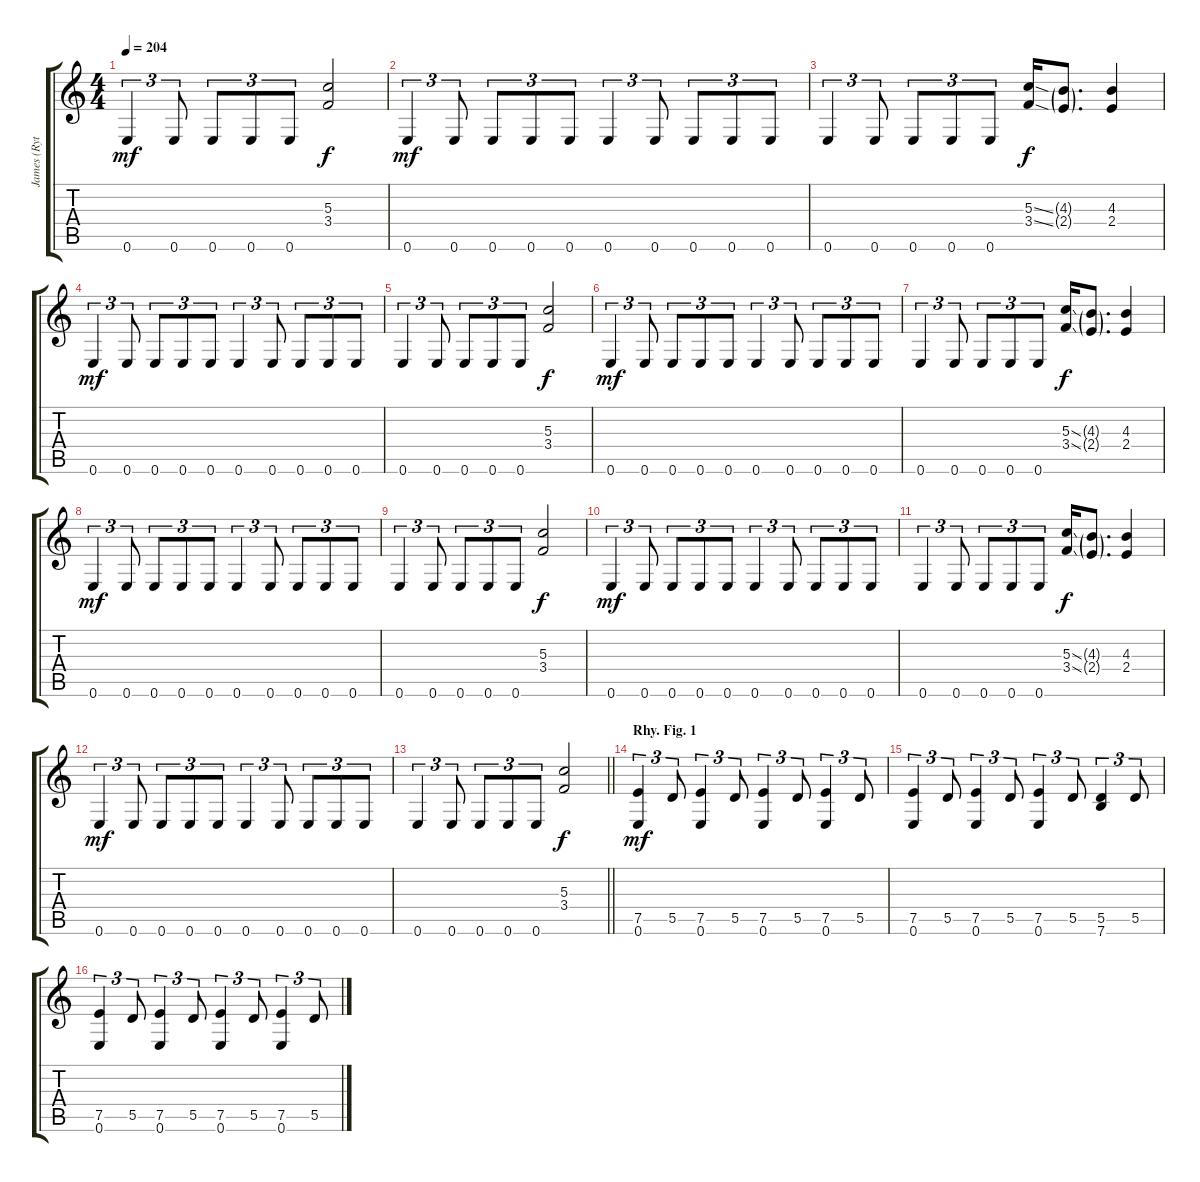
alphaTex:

\track ("James (Rythm Guitar)" "James (Ryt") {instrument overdrivenguitar}
\staff {score tabs}
\tuning (E4 B3 G3 D3 A2 E2) {hide}
\ts (4 4)
\tempo 204
\clef g2
\ks c
0.6.4{tu (3 2) dy mf} 0.6.8{tu (3 2)} 0.6.8{tu (3 2)} 0.6.8{tu (3 2)} 0.6.8{tu (3 2)} (5.3 3.4).2{dy f} |
0.6.4{tu (3 2) dy mf} 0.6.8{tu (3 2)} 0.6.8{tu (3 2)} 0.6.8{tu (3 2)} 0.6.8{tu (3 2)} 0.6.4{tu (3 2)} 0.6.8{tu (3 2)} 0.6.8{tu (3 2)} 0.6.8{tu (3 2)} 0.6.8{tu (3 2)} |
0.6.4{tu (3 2)} 0.6.8{tu (3 2)} 0.6.8{tu (3 2)} 0.6.8{tu (3 2)} 0.6.8{tu (3 2)} (5.3{ss} 3.4{ss}).16{dy f} (4.3{g} 2.4{g}).8{d} (4.3 2.4).4 |
0.6.4{tu (3 2) dy mf} 0.6.8{tu (3 2)} 0.6.8{tu (3 2)} 0.6.8{tu (3 2)} 0.6.8{tu (3 2)} 0.6.4{tu (3 2)} 0.6.8{tu (3 2)} 0.6.8{tu (3 2)} 0.6.8{tu (3 2)} 0.6.8{tu (3 2)} |
0.6.4{tu (3 2)} 0.6.8{tu (3 2)} 0.6.8{tu (3 2)} 0.6.8{tu (3 2)} 0.6.8{tu (3 2)} (5.3 3.4).2{dy f} |
0.6.4{tu (3 2) dy mf} 0.6.8{tu (3 2)} 0.6.8{tu (3 2)} 0.6.8{tu (3 2)} 0.6.8{tu (3 2)} 0.6.4{tu (3 2)} 0.6.8{tu (3 2)} 0.6.8{tu (3 2)} 0.6.8{tu (3 2)} 0.6.8{tu (3 2)} |
0.6.4{tu (3 2)} 0.6.8{tu (3 2)} 0.6.8{tu (3 2)} 0.6.8{tu (3 2)} 0.6.8{tu (3 2)} (5.3{ss} 3.4{ss}).16{dy f} (4.3{g} 2.4{g}).8{d} (4.3 2.4).4 |
0.6.4{tu (3 2) dy mf} 0.6.8{tu (3 2)} 0.6.8{tu (3 2)} 0.6.8{tu (3 2)} 0.6.8{tu (3 2)} 0.6.4{tu (3 2)} 0.6.8{tu (3 2)} 0.6.8{tu (3 2)} 0.6.8{tu (3 2)} 0.6.8{tu (3 2)} |
0.6.4{tu (3 2)} 0.6.8{tu (3 2)} 0.6.8{tu (3 2)} 0.6.8{tu (3 2)} 0.6.8{tu (3 2)} (5.3 3.4).2{dy f} |
0.6.4{tu (3 2) dy mf} 0.6.8{tu (3 2)} 0.6.8{tu (3 2)} 0.6.8{tu (3 2)} 0.6.8{tu (3 2)} 0.6.4{tu (3 2)} 0.6.8{tu (3 2)} 0.6.8{tu (3 2)} 0.6.8{tu (3 2)} 0.6.8{tu (3 2)} |
0.6.4{tu (3 2)} 0.6.8{tu (3 2)} 0.6.8{tu (3 2)} 0.6.8{tu (3 2)} 0.6.8{tu (3 2)} (5.3{ss} 3.4{ss}).16{dy f} (4.3{g} 2.4{g}).8{d} (4.3 2.4).4 |
0.6.4{tu (3 2) dy mf} 0.6.8{tu (3 2)} 0.6.8{tu (3 2)} 0.6.8{tu (3 2)} 0.6.8{tu (3 2)} 0.6.4{tu (3 2)} 0.6.8{tu (3 2)} 0.6.8{tu (3 2)} 0.6.8{tu (3 2)} 0.6.8{tu (3 2)} |
\barLineRight lightlight
0.6.4{tu (3 2)} 0.6.8{tu (3 2)} 0.6.8{tu (3 2)} 0.6.8{tu (3 2)} 0.6.8{tu (3 2)} (5.3 3.4).2{dy f} |
\section ("" "Rhy. Fig. 1")
(7.5 0.6).4{tu (3 2) dy mf} 5.5.8{tu (3 2)} (7.5 0.6).4{tu (3 2)} 5.5.8{tu (3 2)} (7.5 0.6).4{tu (3 2)} 5.5.8{tu (3 2)} (7.5 0.6).4{tu (3 2)} 5.5.8{tu (3 2)} |
(7.5 0.6).4{tu (3 2)} 5.5.8{tu (3 2)} (7.5 0.6).4{tu (3 2)} 5.5.8{tu (3 2)} (7.5 0.6).4{tu (3 2)} 5.5.8{tu (3 2)} (5.5 7.6).4{tu (3 2)} 5.5.8{tu (3 2)} |
(7.5 0.6).4{tu (3 2)} 5.5.8{tu (3 2)} (7.5 0.6).4{tu (3 2)} 5.5.8{tu (3 2)} (7.5 0.6).4{tu (3 2)} 5.5.8{tu (3 2)} (7.5 0.6).4{tu (3 2)} 5.5.8{tu (3 2)}
